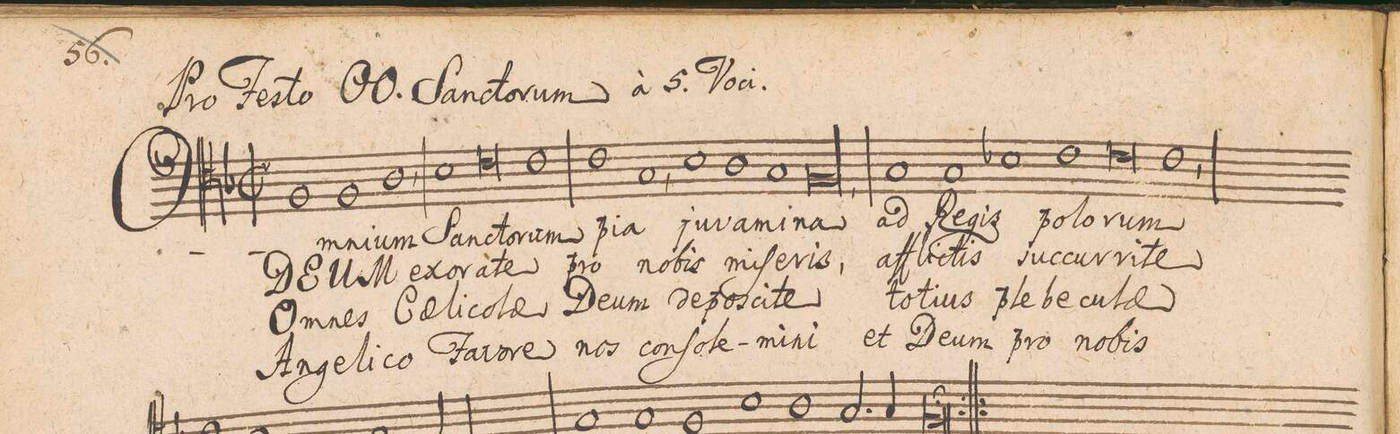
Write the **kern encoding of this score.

**kern	**text	**text	**text	**text
*I"TENOR.	*	*	*	*
*clefC4	*	*	*	*
*k[b-]	*	*	*	*
*met(C|)	*	*	*	*
*M2/1	*	*	*	*
1F	Om-	DE-	Om-	An-
1F	-ni-	-UM	-nes	-ge-
=2-	=2-	=2-	=2-	=2-
1A,<	-um	ex-	Cae-	-li-
1B-	San-	-o-	-li-	-co
=3-	=3-	=3-	=3-	=3-
0c	-cto-	-ra-	-co-	Favo-
=4-	=4-	=4-	=4-	=4-
1c	-rum	-te	-lae	-re
1c	pi-	pro	De-	nos
=5-	=5-	=5-	=5-	=5-
1G,<	-a	no-	-um	con-
1B-	ju-	-bis	de-	-ſo-
=6-	=6-	=6-	=6-	=6-
1A	-va-	mi-	-po-	-le-
1G	-mi-	-ſe-	-sci-	-mi-
=7-	=7-	=7-	=7-	=7-
00F,<	-na	-ris	-te	-ni
=8-	=8-	=8-	=8-	=8-
=9-	=9-	=9-	=9-	=9-
1G	ad	af-	to-	et
1G	Re-	-fli-	-tius	De-
=10-	=10-	=10-	=10-	=10-
1B-X	-gis	-ctis	ple-	-um
1c	po-	suc-	-be-	pro
=11-	=11-	=11-	=11-	=11-
0c	-lo-	-curri-	-cu-	no-
=12-	=12-	=12-	=12-	=12-
1c,<	-rum	-te	-lae	-bis
*-	*-	*-	*-	*-
